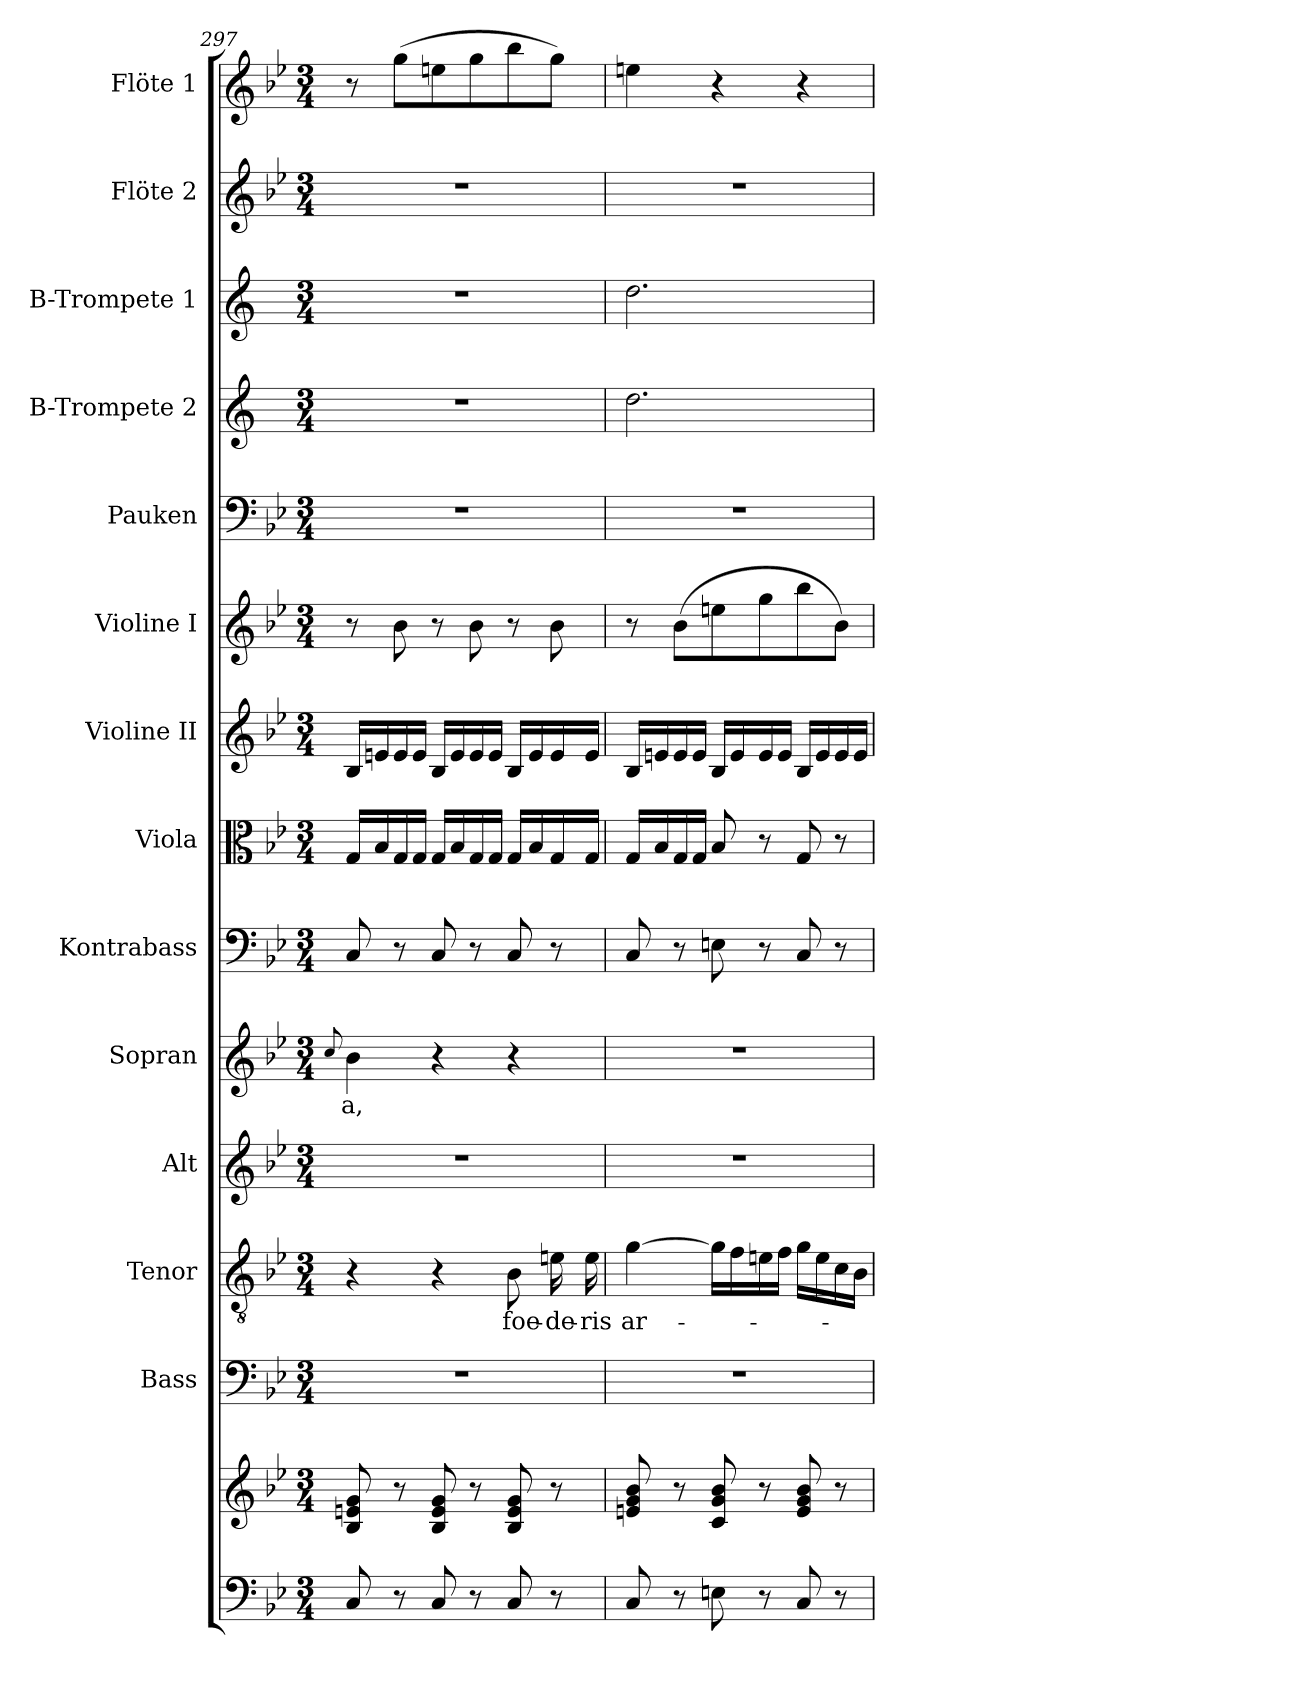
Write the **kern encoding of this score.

**kern	**kern	**kern	**kern	**text	**kern	**kern	**text	**kern	**kern	**kern	**kern	**kern	**kern	**kern	**kern	**kern
*part14	*part14	*part13	*part12	*part12	*part11	*part10	*part10	*part9	*part8	*part7	*part6	*part5	*part4	*part3	*part2	*part1
*staff15	*staff14	*staff13	*staff12	*staff12	*staff11	*staff10	*staff10	*staff9	*staff8	*staff7	*staff6	*staff5	*staff4	*staff3	*staff2	*staff1
*	*	*I"Bass	*I"Tenor	*	*I"Alt	*I"Sopran	*	*I"Kontrabass	*I"Viola	*I"Violine II	*I"Violine I	*I"Pauken	*I"B-Trompete 2	*I"B-Trompete 1	*I"Flöte 2	*I"Flöte 1
*	*	*I'B.	*I'T.	*	*I'A.	*I'S.	*	*I'Kb.	*I'Vla.	*I'Vl. II	*I'Vl. I	*I'Pk.	*I'B Trp. 2	*I'B Trp. 1	*I'Fl. 2	*I'Fl. 1
*clefF4	*clefG2	*clefF4	*clefGv2	*	*clefG2	*clefG2	*	*clefF4	*clefC3	*clefG2	*clefG2	*clefF4	*clefG2	*clefG2	*clefG2	*clefG2
*	*	*	*	*	*	*	*	*ITrd7c12	*	*	*	*	*ITrd1c2	*ITrd1c2	*	*
*k[b-e-]	*k[b-e-]	*k[b-e-]	*k[b-e-]	*	*k[b-e-]	*k[b-e-]	*	*k[b-e-]	*k[b-e-]	*k[b-e-]	*k[b-e-]	*k[b-e-]	*k[b-e-]	*k[b-e-]	*k[b-e-]	*k[b-e-]
*B-:	*B-:	*B-:	*B-:	*	*B-:	*B-:	*	*B-:	*B-:	*B-:	*B-:	*B-:	*B-:	*B-:	*B-:	*B-:
*M3/4	*M3/4	*M3/4	*M3/4	*	*M3/4	*M3/4	*	*M3/4	*M3/4	*M3/4	*M3/4	*M3/4	*M3/4	*M3/4	*M3/4	*M3/4
=297	=297	=297	=297	=297	=297	=297	=297	=297	=297	=297	=297	=297	=297	=297	=297	=297
.	.	.	.	.	.	8qqcc/	.	.	.	.	.	.	.	.	.	.
!	!	!	!	!	!	!	!LO:LY:b	!	!	!	!	!	!	!	!	!
8C/	8B-/ 8en/ 8g/	2.r	4r	.	2.r	4b-\	-a,	8CC/	16G/LL	16B-/LL	8r	2.r	2.r	2.r	2.r	8r
.	.	.	.	.	.	.	.	.	16B-/	16en/	.	.	.	.	.	.
8r	8r	.	.	.	.	.	.	8r	16G/	16e/	8b-\	.	.	.	.	(>8gg\L
.	.	.	.	.	.	.	.	.	16G/JJ	16e/JJ	.	.	.	.	.	.
8C/	8B-/ 8e/ 8g/	.	4r	.	.	4r	.	8CC/	16G/LL	16B-/LL	8r	.	.	.	.	8een\
.	.	.	.	.	.	.	.	.	16B-/	16e/	.	.	.	.	.	.
8r	8r	.	.	.	.	.	.	8r	16G/	16e/	8b-\	.	.	.	.	8gg\
.	.	.	.	.	.	.	.	.	16G/JJ	16e/JJ	.	.	.	.	.	.
!	!	!	!	!LO:LY:b	!	!	!	!	!	!	!	!	!	!	!	!
8C/	8B-/ 8e/ 8g/	.	8B-\	foe-	.	4r	.	8CC/	16G/LL	16B-/LL	8r	.	.	.	.	8bb-\
.	.	.	.	.	.	.	.	.	16B-/	16e/	.	.	.	.	.	.
!	!	!	!	!LO:LY:b	!	!	!	!	!	!	!	!	!	!	!	!
8r	8r	.	16en\	-de-	.	.	.	8r	16G/	16e/	8b-\	.	.	.	.	8gg\J)
!	!	!	!	!LO:LY:b	!	!	!	!	!	!	!	!	!	!	!	!
.	.	.	16e\	-ris	.	.	.	.	16G/JJ	16e/JJ	.	.	.	.	.	.
=298	=298	=298	=298	=298	=298	=298	=298	=298	=298	=298	=298	=298	=298	=298	=298	=298
!	!	!	!	!LO:LY:b	!	!	!	!	!	!	!	!	!	!	!	!
8C/	8en/ 8g/ 8b-/	2.r	[4g\	ar-	2.r	2.r	.	8CC/	16G/LL	16B-/LL	8r	2.r	2.cc\	2.cc\	2.r	4een\
.	.	.	.	.	.	.	.	.	16B-/	16en/	.	.	.	.	.	.
8r	8r	.	.	.	.	.	.	8r	16G/	16e/	(>8b-\L	.	.	.	.	.
.	.	.	.	.	.	.	.	.	16G/JJ	16e/JJ	.	.	.	.	.	.
8En\	8c/ 8g/ 8b-/	.	16g\LL]	.	.	.	.	8EEn\	8B-/	16B-/LL	8een\	.	.	.	.	4r
.	.	.	16f\	.	.	.	.	.	.	16e/	.	.	.	.	.	.
8r	8r	.	16en\	.	.	.	.	8r	8r	16e/	8gg\	.	.	.	.	.
.	.	.	16f\JJ	.	.	.	.	.	.	16e/JJ	.	.	.	.	.	.
8C/	8e/ 8g/ 8b-/	.	16g\LL	.	.	.	.	8CC/	8G/	16B-/LL	8bb-\	.	.	.	.	4r
.	.	.	16e\	.	.	.	.	.	.	16e/	.	.	.	.	.	.
8r	8r	.	16c\	.	.	.	.	8r	8r	16e/	8b-\J)	.	.	.	.	.
.	.	.	16B-\JJ	.	.	.	.	.	.	16e/JJ	.	.	.	.	.	.
=	=	=	=	=	=	=	=	=	=	=	=	=	=	=	=	=
*-	*-	*-	*-	*-	*-	*-	*-	*-	*-	*-	*-	*-	*-	*-	*-	*-
